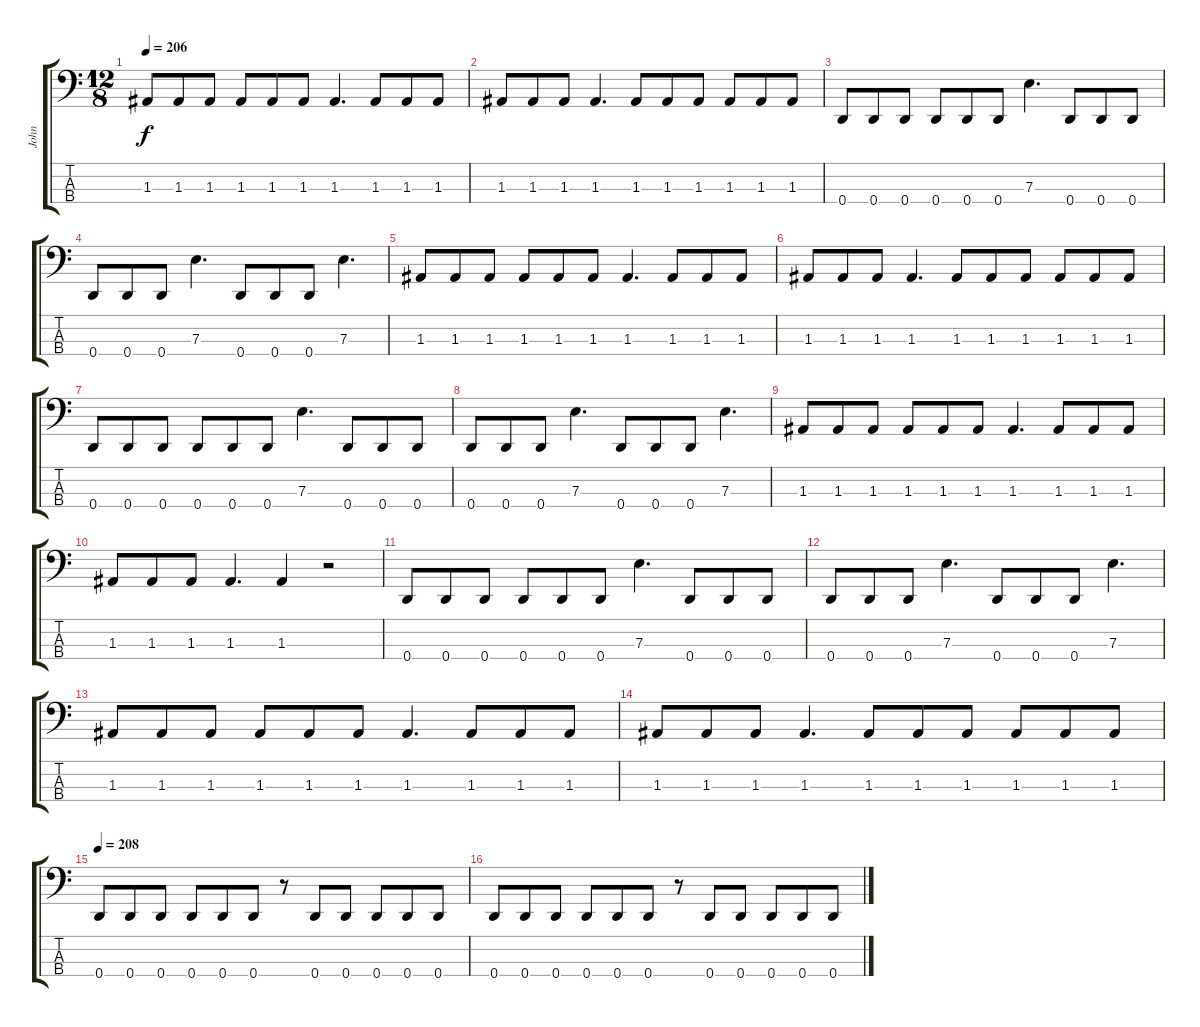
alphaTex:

\track ("John" "John") {instrument electricbasspick}
\staff {score tabs}
\tuning (G2 D2 A1 D1) {hide}
\ts (12 8)
\tempo 206
\clef f4
\ks c
1.3.8{dy f} 1.3.8 1.3.8 1.3.8 1.3.8 1.3.8 1.3.4{d} 1.3.8 1.3.8 1.3.8 |
1.3.8 1.3.8 1.3.8 1.3.4{d} 1.3.8 1.3.8 1.3.8 1.3.8 1.3.8 1.3.8 |
0.4.8 0.4.8 0.4.8 0.4.8 0.4.8 0.4.8 7.3.4{d} 0.4.8 0.4.8 0.4.8 |
0.4.8 0.4.8 0.4.8 7.3.4{d} 0.4.8 0.4.8 0.4.8 7.3.4{d} |
1.3.8 1.3.8 1.3.8 1.3.8 1.3.8 1.3.8 1.3.4{d} 1.3.8 1.3.8 1.3.8 |
1.3.8 1.3.8 1.3.8 1.3.4{d} 1.3.8 1.3.8 1.3.8 1.3.8 1.3.8 1.3.8 |
0.4.8 0.4.8 0.4.8 0.4.8 0.4.8 0.4.8 7.3.4{d} 0.4.8 0.4.8 0.4.8 |
0.4.8 0.4.8 0.4.8 7.3.4{d} 0.4.8 0.4.8 0.4.8 7.3.4{d} |
1.3.8 1.3.8 1.3.8 1.3.8 1.3.8 1.3.8 1.3.4{d} 1.3.8 1.3.8 1.3.8 |
1.3.8 1.3.8 1.3.8 1.3.4{d} 1.3.4 r.2 |
0.4.8 0.4.8 0.4.8 0.4.8 0.4.8 0.4.8 7.3.4{d} 0.4.8 0.4.8 0.4.8 |
0.4.8 0.4.8 0.4.8 7.3.4{d} 0.4.8 0.4.8 0.4.8 7.3.4{d} |
1.3.8 1.3.8 1.3.8 1.3.8 1.3.8 1.3.8 1.3.4{d} 1.3.8 1.3.8 1.3.8 |
1.3.8 1.3.8 1.3.8 1.3.4{d} 1.3.8 1.3.8 1.3.8 1.3.8 1.3.8 1.3.8 |
\tempo 208
0.4.8 0.4.8 0.4.8 0.4.8 0.4.8 0.4.8 r.8 0.4.8 0.4.8 0.4.8 0.4.8 0.4.8 |
0.4.8 0.4.8 0.4.8 0.4.8 0.4.8 0.4.8 r.8 0.4.8 0.4.8 0.4.8 0.4.8 0.4.8
